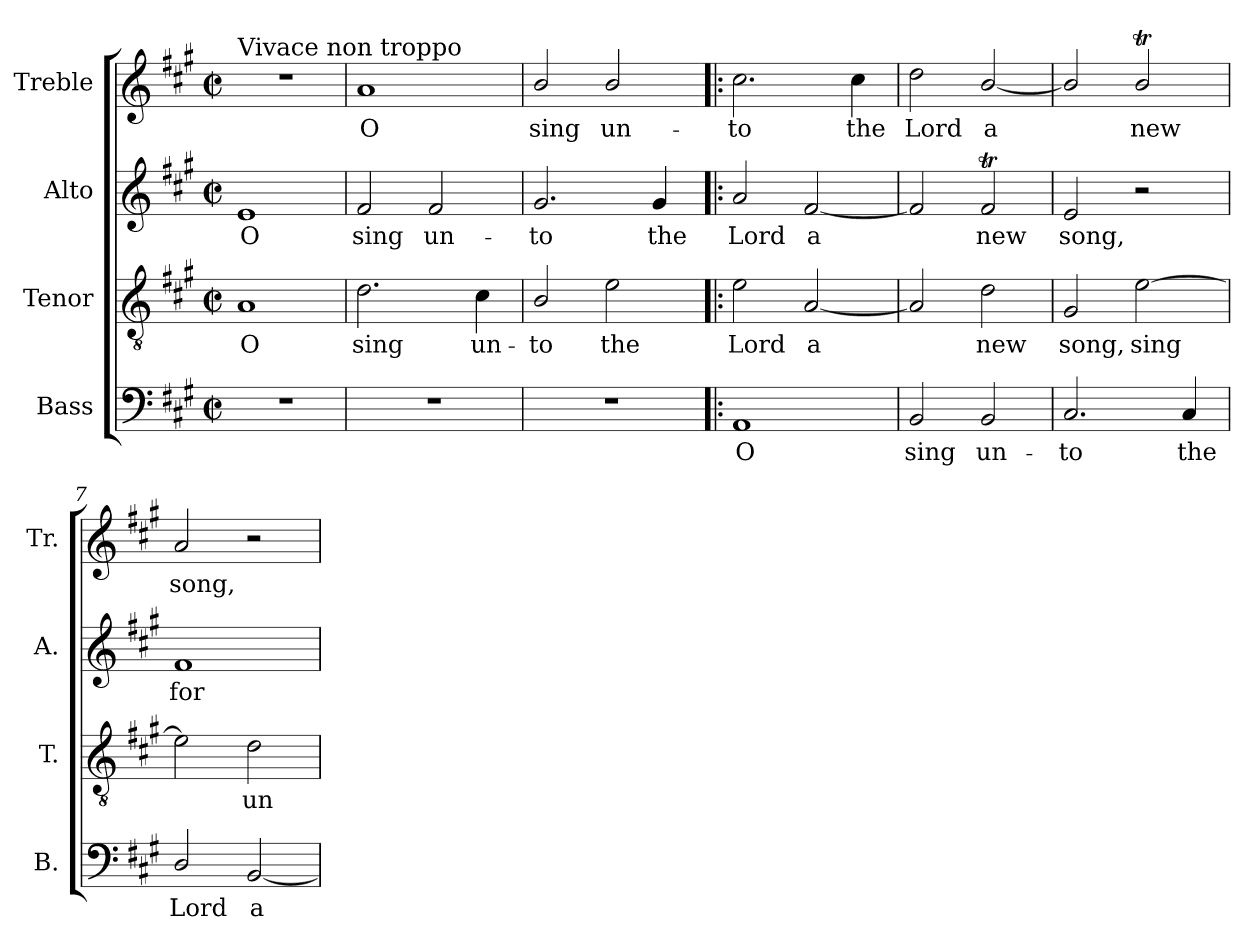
**kern	**text	**kern	**text	**kern	**text	**kern	**text
*part4	*part4	*part3	*part3	*part2	*part2	*part1	*part1
*staff4	*staff4	*staff3	*staff3	*staff2	*staff2	*staff1	*staff1
*I"Bass	*	*I"Tenor	*	*I"Alto	*	*I"Treble	*
*I'B.	*	*I'T.	*	*I'A.	*	*I'Tr.	*
!!LO:PB:g=z
*clefF4	*	*clefGv2	*	*clefG2	*	*clefG2	*
*	*	*ITrd7c12	*	*	*	*	*
*k[f#c#g#]	*	*k[f#c#g#]	*	*k[f#c#g#]	*	*k[f#c#g#]	*
*A:	*	*A:	*	*A:	*	*A:	*
*M2/2	*	*M2/2	*	*M2/2	*	*M2/2	*
*met(c|)	*	*met(c|)	*	*met(c|)	*	*met(c|)	*
=1	=1	=1	=1	=1	=1	=1	=1
!	!	!	!LO:LY:b:color=#000000	!	!	!	!
!	!	!	!	!	!	!LO:TX:a:t=Vivace non troppo	!
!	!	!	!	!	!LO:LY:b:color=#000000	!	!
1r	.	1AAi	O	1ei	O	1r	.
=2	=2	=2	=2	=2	=2	=2	=2
!	!	!	!LO:LY:b:color=#000000	!	!	!	!
!	!	!	!	!	!LO:LY:b:color=#000000	!	!
!	!	!	!	!	!	!	!LO:LY:b:color=#000000
1r	.	2.Di\	sing	2f#i/	sing	1ai	O
!	!	!	!	!	!LO:LY:b:color=#000000	!	!
.	.	.	.	2f#i/	un-	.	.
!	!	!	!LO:LY:b:color=#000000	!	!	!	!
.	.	4C#i\	un-	.	.	.	.
=3	=3	=3	=3	=3	=3	=3	=3
!	!	!	!LO:LY:b:color=#000000	!	!	!	!
!	!	!	!	!	!LO:LY:b:color=#000000	!	!
!	!	!	!	!	!	!	!LO:LY:b:color=#000000
1r	.	2BBi/	-to	2.g#i/	-to	2bi/	sing
!	!	!	!LO:LY:b:color=#000000	!	!	!	!
!	!	!	!	!	!	!	!LO:LY:b:color=#000000
.	.	2Ei\	the	.	.	2bi/	un-
!	!	!	!	!	!LO:LY:b:color=#000000	!	!
.	.	.	.	4g#i/	the	.	.
=4!|:	=4!|:	=4!|:	=4!|:	=4!|:	=4!|:	=4!|:	=4!|:
!	!LO:LY:b:color=#000000	!	!	!	!	!	!
!	!	!	!LO:LY:b:color=#000000	!	!	!	!
!	!	!	!	!	!LO:LY:b:color=#000000	!	!
!	!	!	!	!	!	!	!LO:LY:b:color=#000000
1AAi	O	2Ei\	Lord	2ai/	Lord	2.cc#i\	-to
!	!	!	!LO:LY:b:color=#000000	!	!	!	!
!	!	!	!	!	!LO:LY:b:color=#000000	!	!
.	.	[2AAi/	a	[2f#i/	a	.	.
!	!	!	!	!	!	!	!LO:LY:b:color=#000000
.	.	.	.	.	.	4cc#i\	the
=5	=5	=5	=5	=5	=5	=5	=5
!	!LO:LY:b:color=#000000	!	!	!	!	!	!
!	!	!	!	!	!	!	!LO:LY:b:color=#000000
2BBi/	sing	2AAi/]	.	2f#i/]	.	2ddi\	Lord
!	!LO:LY:b:color=#000000	!	!	!	!	!	!
!	!	!	!LO:LY:b:color=#000000	!	!	!	!
!	!	!	!	!	!LO:LY:b:color=#000000	!	!
!	!	!	!	!	!	!	!LO:LY:b:color=#000000
2BBi/	un-	2Di\	new	2f#Ti/	new	[2bi/	a
=6	=6	=6	=6	=6	=6	=6	=6
!	!LO:LY:b:color=#000000	!	!	!	!	!	!
!	!	!	!LO:LY:b:color=#000000	!	!	!	!
!	!	!	!	!	!LO:LY:b:color=#000000	!	!
2.C#i/	-to	2GG#i/	song,	2ei/	song,	2bi/]	.
!	!	!	!LO:LY:b:color=#000000	!	!	!	!
!	!	!	!	!	!	!	!LO:LY:b:color=#000000
.	.	[2Ei\	sing	2r	.	2bTi/	new
!	!LO:LY:b:color=#000000	!	!	!	!	!	!
4C#i/	the	.	.	.	.	.	.
=7	=7	=7	=7	=7	=7	=7	=7
!	!LO:LY:b:color=#000000	!	!	!	!	!	!
!	!	!	!	!	!LO:LY:b:color=#000000	!	!
!	!	!	!	!	!	!	!LO:LY:b:color=#000000
2Di/	Lord	2Ei\]	.	1f#i	for	2ai/	song,
!	!LO:LY:b:color=#000000	!	!	!	!	!	!
!	!	!	!LO:LY:b:color=#000000	!	!	!	!
[2BBi/	a	2Di\	un-	.	.	2r	.
=	=	=	=	=	=	=	=
*-	*-	*-	*-	*-	*-	*-	*-
